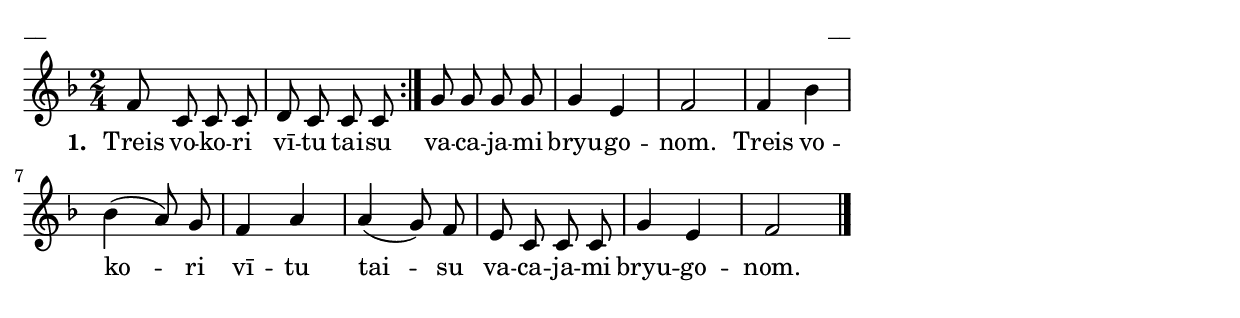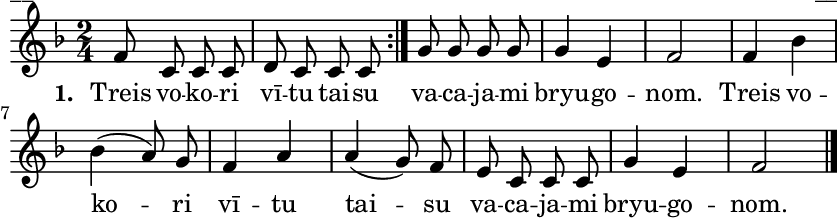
\version "2.13.18"
#(ly:set-option 'crop #t)

\paper {
line-width = 14\cm
left-margin = 0.4\cm
between-system-padding = 0.1\cm
between-system-space = 0.1\cm
}
% SBTZK, p.61
\layout {
indent = #0
ragged-last = ##f
}


voiceA = \relative c' {
\clef "treble"
\key f \major
\time 2/4
\repeat volta 2 {f8 c c c | d c c c }
g' g g g | g4 e | f2 | f4 bes | bes (a8) g | f4 a |
a (g8) f | e c c c | g'4 e | f2 \bar"|."
}

lyricA = \lyricmode {
\set stanza = "1. "
Treis vo -- ko -- ri vī -- tu tai -- su va -- ca -- ja -- mi bryu -- go -- nom.
Treis vo -- ko -- ri vī -- tu tai -- su va -- ca -- ja -- mi bryu -- go -- nom.
}


fullScore = <<
%\new ChordNames { \chordsA }
\new Staff {
<<
\new Voice = "voiceA" { \oneVoice \autoBeamOff \voiceA }
\new Lyrics \lyricsto "voiceA"  \lyricA
%\new Voice = "voiceB" { \voiceTwo \autoBeamOff \voiceB }
>>
}
>>



\score {
\fullScore
\header { piece = "__" opus = "__" }
}
\markup { \with-color #(x11-color 'white) \sans \smaller "__" }
\score {
\unfoldRepeats
\fullScore
\midi {
\context { \Staff \remove "Staff_performer" }
\context { \Voice \consists "Staff_performer" }
}
}


